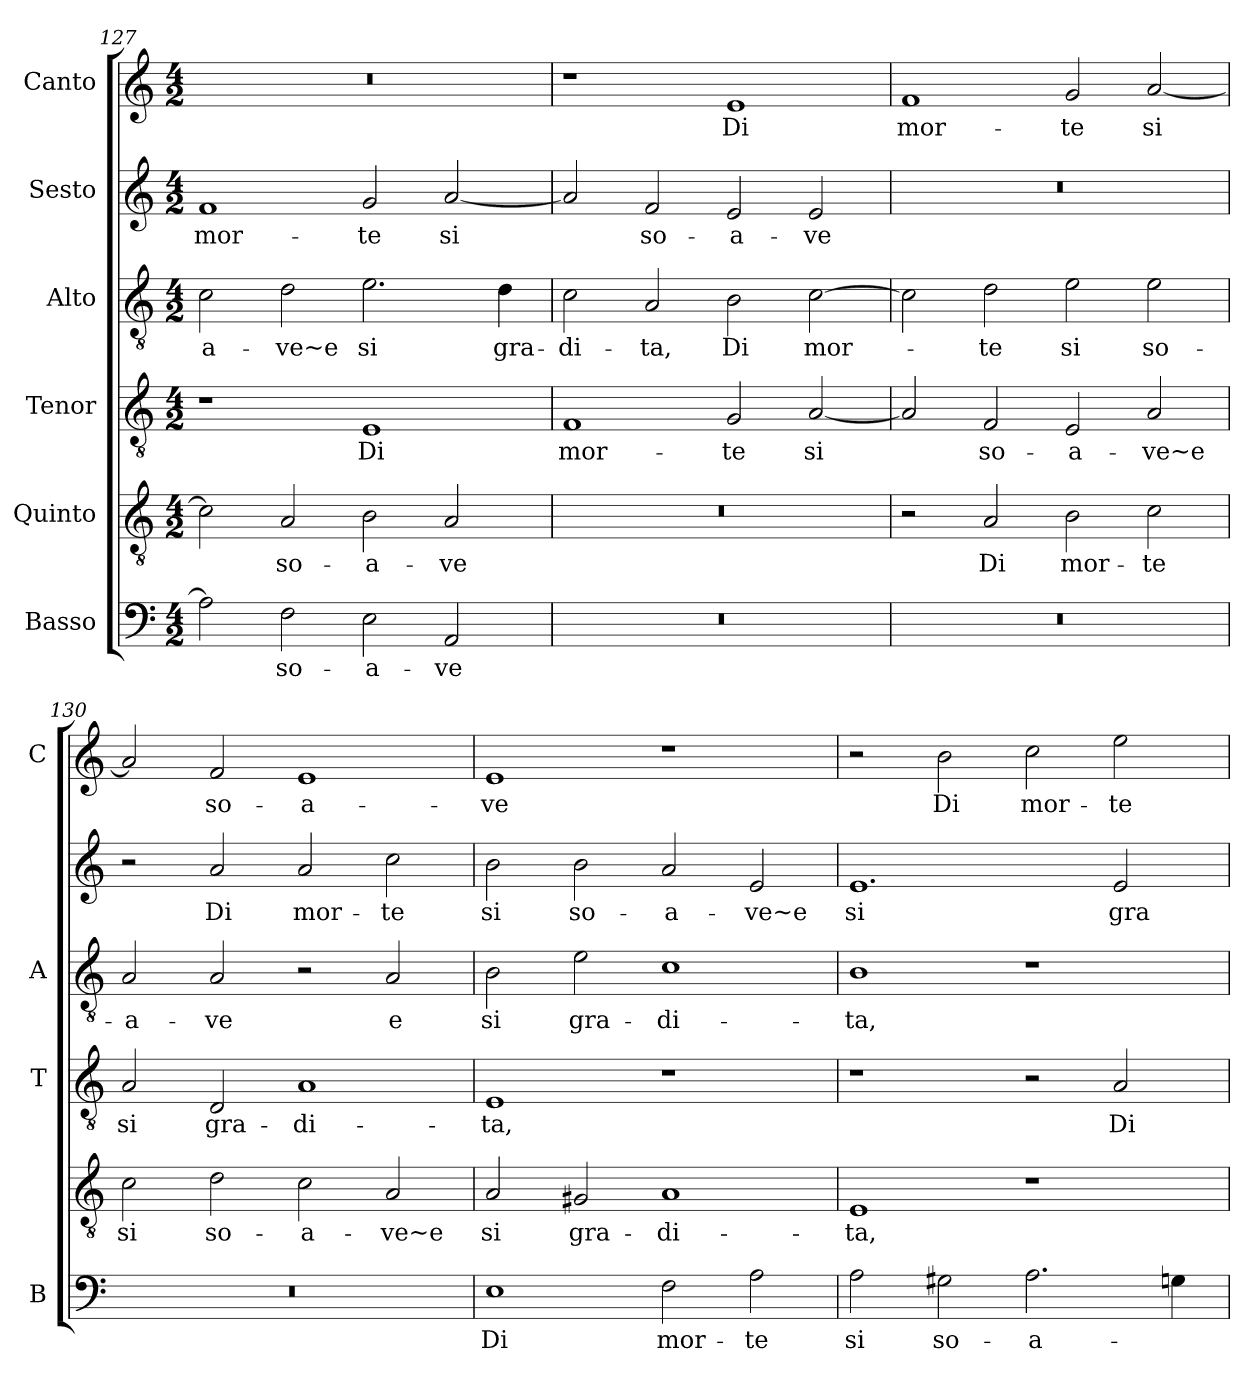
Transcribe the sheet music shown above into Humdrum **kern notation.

**kern	**text	**kern	**text	**kern	**text	**kern	**text	**kern	**text	**kern	**text
*part6	*part6	*part5	*part5	*part4	*part4	*part3	*part3	*part2	*part2	*part1	*part1
*staff6	*staff6	*staff5	*staff5	*staff4	*staff4	*staff3	*staff3	*staff2	*staff2	*staff1	*staff1
*I"Basso	*	*I"Quinto	*	*I"Tenor	*	*I"Alto	*	*I"Sesto	*	*I"Canto	*
*I'B	*	*	*	*I'T	*	*I'A	*	*	*	*I'C	*
!!LO:LB:g=z
*clefF4	*	*clefGv2	*	*clefGv2	*	*clefGv2	*	*clefG2	*	*clefG2	*
*k[]	*	*k[]	*	*k[]	*	*k[]	*	*k[]	*	*k[]	*
*C:	*	*C:	*	*C:	*	*C:	*	*C:	*	*C:	*
*M4/2	*	*M4/2	*	*M4/2	*	*M4/2	*	*M4/2	*	*M4/2	*
=127	=127	=127	=127	=127	=127	=127	=127	=127	=127	=127	=127
!	!	!	!	!	!	!	!LO:LY:b	!	!LO:LY:b	!	!
2A\]	.	2c\]	.	1r	.	2c\	-a-	1f	mor-	0r	.
!	!LO:LY:b	!	!LO:LY:b	!	!	!	!LO:LY:b	!	!	!	!
2F\	so-	2A/	so-	.	.	2d\	-ve~e	.	.	.	.
!	!LO:LY:b	!	!LO:LY:b	!	!LO:LY:b	!	!LO:LY:b	!	!LO:LY:b	!	!
2E\	-a-	2B\	-a-	1E	Di	2.e\	si	2g/	-te	.	.
!	!LO:LY:b	!	!LO:LY:b	!	!	!	!	!	!LO:LY:b	!	!
2AA/	-ve	2A/	-ve	.	.	.	.	[2a/	si	.	.
!	!	!	!	!	!	!	!LO:LY:b	!	!	!	!
.	.	.	.	.	.	4d\	gra-	.	.	.	.
=128	=128	=128	=128	=128	=128	=128	=128	=128	=128	=128	=128
!	!	!	!	!	!LO:LY:b	!	!LO:LY:b	!	!	!	!
0r	.	0r	.	1F	mor-	2c\	-di-	2a/]	.	1r	.
!	!	!	!	!	!	!	!LO:LY:b	!	!LO:LY:b	!	!
.	.	.	.	.	.	2A/	-ta,	2f/	so-	.	.
!	!	!	!	!	!LO:LY:b	!	!LO:LY:b	!	!LO:LY:b	!	!LO:LY:b
.	.	.	.	2G/	-te	2B\	Di	2e/	-a-	1e	Di
!	!	!	!	!	!LO:LY:b	!	!LO:LY:b	!	!LO:LY:b	!	!
.	.	.	.	[2A/	si	[2c\	mor-	2e/	-ve	.	.
=129	=129	=129	=129	=129	=129	=129	=129	=129	=129	=129	=129
!	!	!	!	!	!	!	!	!	!	!	!LO:LY:b
0r	.	2r	.	2A/]	.	2c\]	.	0r	.	1f	mor-
!	!	!	!LO:LY:b	!	!LO:LY:b	!	!LO:LY:b	!	!	!	!
.	.	2A/	Di	2F/	so-	2d\	-te	.	.	.	.
!	!	!	!LO:LY:b	!	!LO:LY:b	!	!LO:LY:b	!	!	!	!LO:LY:b
.	.	2B\	mor-	2E/	-a-	2e\	si	.	.	2g/	-te
!	!	!	!LO:LY:b	!	!LO:LY:b	!	!LO:LY:b	!	!	!	!LO:LY:b
.	.	2c\	-te	2A/	-ve~e	2e\	so-	.	.	[2a/	si
=130	=130	=130	=130	=130	=130	=130	=130	=130	=130	=130	=130
!	!	!	!LO:LY:b	!	!LO:LY:b	!	!LO:LY:b	!	!	!	!
0r	.	2c\	si	2A/	si	2A/	-a-	2r	.	2a/]	.
!	!	!	!LO:LY:b	!	!LO:LY:b	!	!LO:LY:b	!	!LO:LY:b	!	!LO:LY:b
.	.	2d\	so-	2D/	gra-	2A/	-ve	2a/	Di	2f/	so-
!	!	!	!LO:LY:b	!	!LO:LY:b	!	!	!	!LO:LY:b	!	!LO:LY:b
.	.	2c\	-a-	1A	-di-	2r	.	2a/	mor-	1e	-a-
!	!	!	!LO:LY:b	!	!	!	!LO:LY:b	!	!LO:LY:b	!	!
.	.	2A/	-ve~e	.	.	2A/	e	2cc\	-te	.	.
=131	=131	=131	=131	=131	=131	=131	=131	=131	=131	=131	=131
!	!LO:LY:b	!	!LO:LY:b	!	!LO:LY:b	!	!LO:LY:b	!	!LO:LY:b	!	!LO:LY:b
1E	Di	2A/	si	1E	-ta,	2B\	si	2b\	si	1e	-ve
!	!	!	!LO:LY:b	!	!	!	!LO:LY:b	!	!LO:LY:b	!	!
.	.	2G#X/	gra-	.	.	2e\	gra-	2b\	so-	.	.
!	!LO:LY:b	!	!LO:LY:b	!	!	!	!LO:LY:b	!	!LO:LY:b	!	!
2F\	mor-	1A	-di-	1r	.	1c	-di-	2a/	-a-	1r	.
!	!LO:LY:b	!	!	!	!	!	!	!	!LO:LY:b	!	!
2A\	-te	.	.	.	.	.	.	2e/	-ve~e	.	.
!!LO:PB:g=z
=132	=132	=132	=132	=132	=132	=132	=132	=132	=132	=132	=132
!	!LO:LY:b	!	!LO:LY:b	!	!	!	!LO:LY:b	!	!LO:LY:b	!	!
2A\	si	1E	-ta,	1r	.	1B	-ta,	1.e	si	2r	.
!	!LO:LY:b	!	!	!	!	!	!	!	!	!	!LO:LY:b
2G#X\	so-	.	.	.	.	.	.	.	.	2b\	Di
!	!LO:LY:b	!	!	!	!	!	!	!	!	!	!LO:LY:b
2.A\	-a-	1r	.	2r	.	1r	.	.	.	2cc\	mor-
!	!	!	!	!	!LO:LY:b	!	!	!	!LO:LY:b	!	!LO:LY:b
.	.	.	.	2A/	Di	.	.	2e/	gra-	2ee\	-te
4Gn\	.	.	.	.	.	.	.	.	.	.	.
=	=	=	=	=	=	=	=	=	=	=	=
*-	*-	*-	*-	*-	*-	*-	*-	*-	*-	*-	*-
